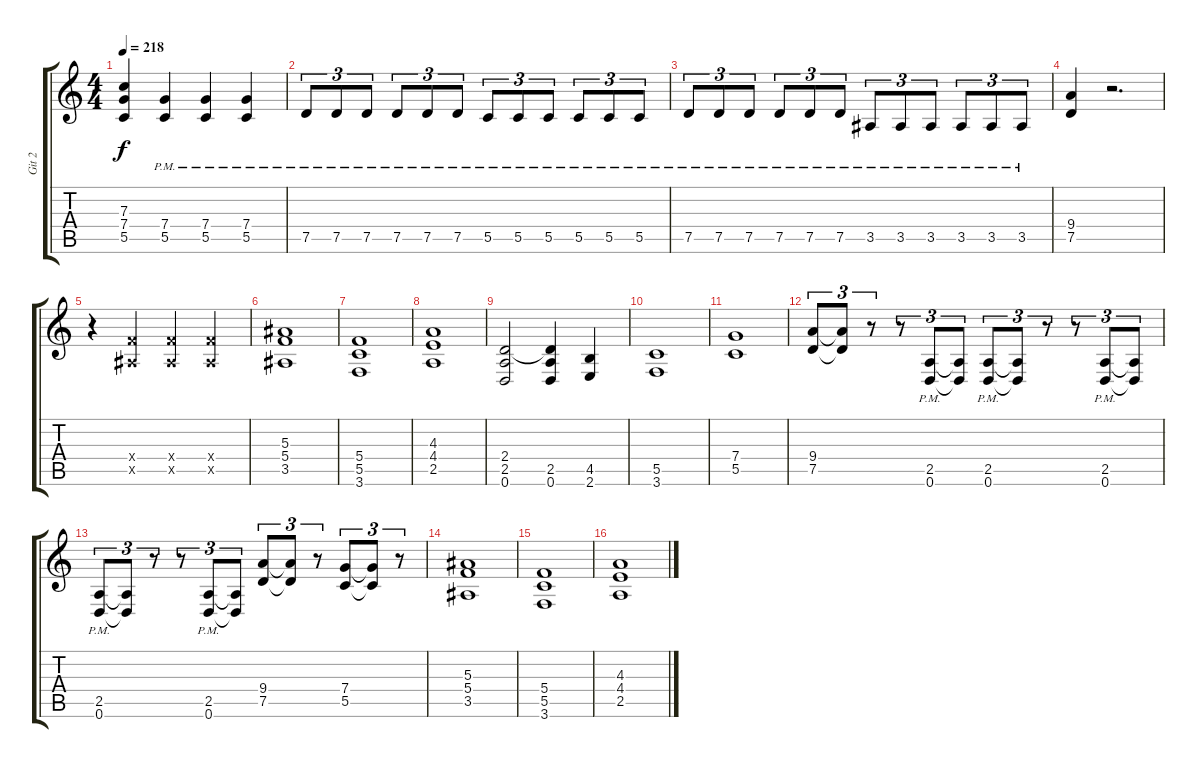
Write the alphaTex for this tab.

\track ("Git 2" "Git 2") {instrument overdrivenguitar}
\staff {score tabs}
\tuning (D4 A3 F3 C3 G2 D2) {hide}
\ts (4 4)
\tempo 218
\clef g2
\ks c
(7.3 7.4 5.5).4{dy f} (7.4{pm} 5.5{pm}).4 (7.4{pm} 5.5{pm}).4 (7.4{pm} 5.5{pm}).4 |
7.5{pm}.8{tu (3 2)} 7.5{pm}.8{tu (3 2)} 7.5{pm}.8{tu (3 2)} 7.5{pm}.8{tu (3 2)} 7.5{pm}.8{tu (3 2)} 7.5{pm}.8{tu (3 2)} 5.5{pm}.8{tu (3 2)} 5.5{pm}.8{tu (3 2)} 5.5{pm}.8{tu (3 2)} 5.5{pm}.8{tu (3 2)} 5.5{pm}.8{tu (3 2)} 5.5{pm}.8{tu (3 2)} |
7.5{pm}.8{tu (3 2)} 7.5{pm}.8{tu (3 2)} 7.5{pm}.8{tu (3 2)} 7.5{pm}.8{tu (3 2)} 7.5{pm}.8{tu (3 2)} 7.5{pm}.8{tu (3 2)} 3.5{pm}.8{tu (3 2)} 3.5{pm}.8{tu (3 2)} 3.5{pm}.8{tu (3 2)} 3.5{pm}.8{tu (3 2)} 3.5{pm}.8{tu (3 2)} 3.5{pm}.8{tu (3 2)} |
(9.4 7.5).4 r.2{d} |
r.4 (5.4{x} 3.5{x}).4 (5.4{x} 3.5{x}).4 (5.4{x} 3.5{x}).4 |
(5.3 5.4 3.5).1 |
(5.4 5.5 3.6).1 |
(4.3 4.4 2.5).1 |
(2.4 2.5 0.6).2 (2.4{t} 2.5 0.6).4 (4.5 2.6).4 |
(5.5 3.6).1 |
(7.4 5.5).1 |
(9.4 7.5).8{tu (3 2)} (9.4{t} 7.5{t}).8{tu (3 2)} r.8{tu (3 2)} r.8{tu (3 2)} (2.5{pm} 0.6{pm}).8{tu (3 2)} (2.5{t} 0.6{t}).8{tu (3 2)} (2.5{pm} 0.6{pm}).8{tu (3 2)} (2.5{t} 0.6{t}).8{tu (3 2)} r.8{tu (3 2)} r.8{tu (3 2)} (2.5{pm} 0.6{pm}).8{tu (3 2)} (2.5{t} 0.6{t}).8{tu (3 2)} |
(2.5{pm} 0.6{pm}).8{tu (3 2)} (2.5{t} 0.6{t}).8{tu (3 2)} r.8{tu (3 2)} r.8{tu (3 2)} (2.5{pm} 0.6{pm}).8{tu (3 2)} (2.5{t} 0.6{t}).8{tu (3 2)} (9.4 7.5).8{tu (3 2)} (9.4{t} 7.5{t}).8{tu (3 2)} r.8{tu (3 2)} (7.4 5.5).8{tu (3 2)} (7.4{t} 5.5{t}).8{tu (3 2)} r.8{tu (3 2)} |
(5.3 5.4 3.5).1 |
(5.4 5.5 3.6).1 |
(4.3 4.4 2.5).1
